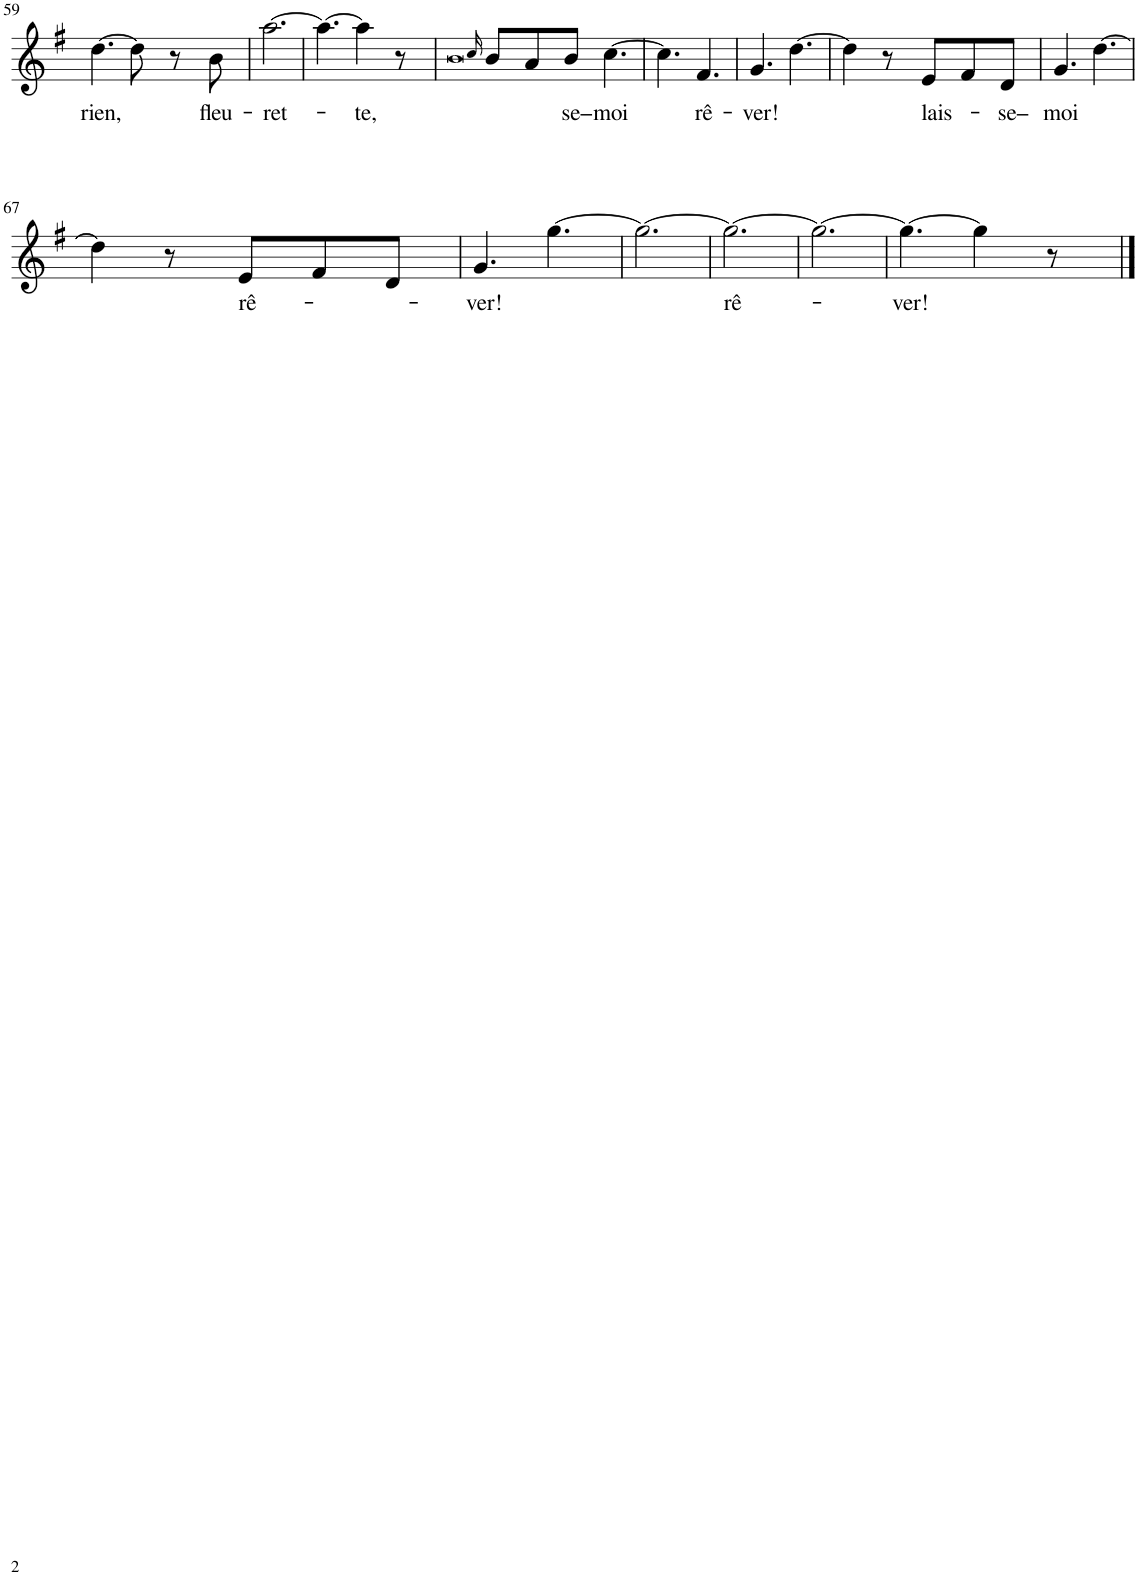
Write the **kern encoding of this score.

**kern	**text
*part1	*part1
*staff1	*staff1
*I"Piano	*
*I'Pno	*
!!LO:PB:g=z
*clefG2	*
*k[f#]	*
*M6/8	*
=59	=59
!	!LO:LY:b
[4.dd\	rien,
8dd\]	.
8r	.
!	!LO:LY:b
8b\	fleu-
=60	=60
!	!LO:LY:b
[2.aa\	-ret-
=61	=61
4.aa\_	.
!	!LO:LY:b
4aa\]	-te,
8r	.
=62	=62
0qb	.
16qcc/	.
8b/L	.
8a/	.
!	!LO:LY:b
8b/J	-se–
!	!LO:LY:b
[4.cc\	moi
=63	=63
4.cc\]	.
!	!LO:LY:b
4.f#/	rê-
=64	=64
!	!LO:LY:b
4.g/	-ver!
[4.dd\	.
=65	=65
4dd\]	.
8r	.
!	!LO:LY:b
8e/L	lais-
8f#/	.
!	!LO:LY:b
8d/J	-se–
=66	=66
!	!LO:LY:b
4.g/	moi
[4.dd\	.
!!LO:LB:g=z
=67	=67
4dd\]	.
8r	.
!	!LO:LY:b
8e/L	rê-
8f#/	.
8d/J	.
=68	=68
!	!LO:LY:b
4.g/	-ver!
[4.gg\	.
=69	=69
2.gg\_	.
=70	=70
!	!LO:LY:b
2.gg\_	rê-
=71	=71
2.gg\_	.
=72	=72
!	!LO:LY:b
4.gg\_	-ver!
4gg\]	.
8r	.
==	==
*-	*-
